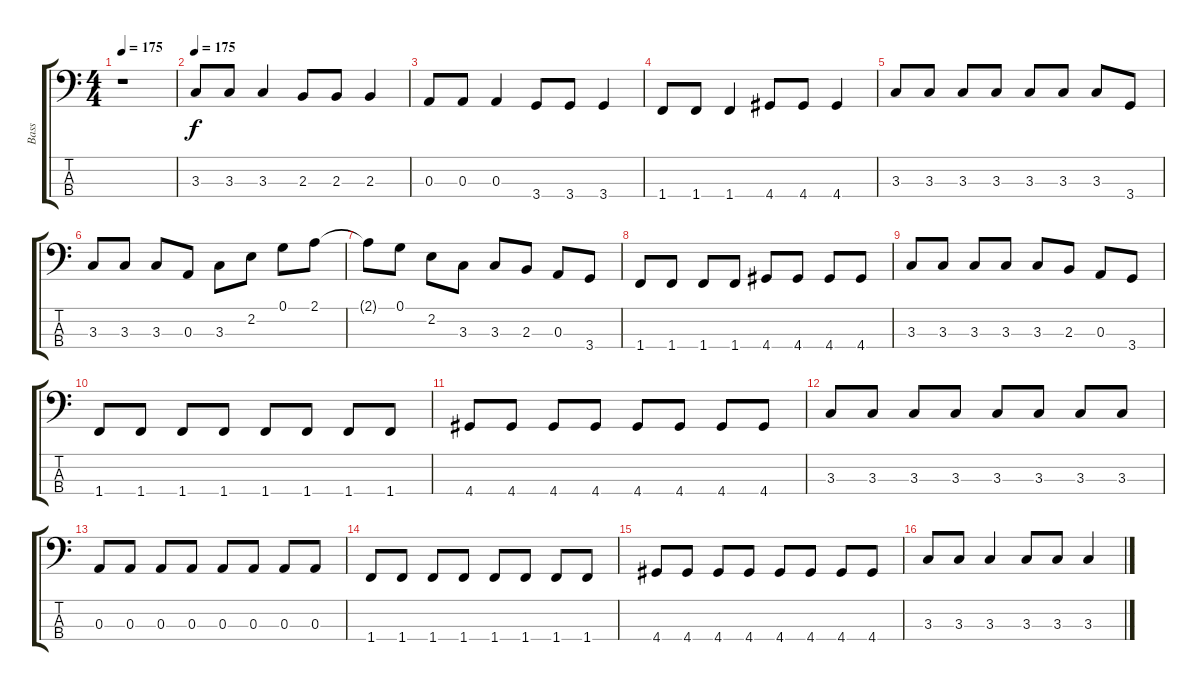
\track ("Bass" "Bass") {instrument electricbasspick}
\staff {score tabs}
\tuning (G2 D2 A1 E1) {hide}
\ts (4 4)
\tempo 175
\clef f4
\ks c
r.1{dy f} |
\tempo 175
3.3.8 3.3.8 3.3.4 2.3.8 2.3.8 2.3.4 |
0.3.8 0.3.8 0.3.4 3.4.8 3.4.8 3.4.4 |
1.4.8 1.4.8 1.4.4 4.4.8 4.4.8 4.4.4 |
3.3.8 3.3.8 3.3.8 3.3.8 3.3.8 3.3.8 3.3.8 3.4.8 |
3.3.8 3.3.8 3.3.8 0.3.8 3.3.8 2.2.8 0.1.8 2.1.8 |
2.1{t}.8 0.1.8 2.2.8 3.3.8 3.3.8 2.3.8 0.3.8 3.4.8 |
1.4.8 1.4.8 1.4.8 1.4.8 4.4.8 4.4.8 4.4.8 4.4.8 |
3.3.8 3.3.8 3.3.8 3.3.8 3.3.8 2.3.8 0.3.8 3.4.8 |
1.4.8 1.4.8 1.4.8 1.4.8 1.4.8 1.4.8 1.4.8 1.4.8 |
4.4.8 4.4.8 4.4.8 4.4.8 4.4.8 4.4.8 4.4.8 4.4.8 |
3.3.8 3.3.8 3.3.8 3.3.8 3.3.8 3.3.8 3.3.8 3.3.8 |
0.3.8 0.3.8 0.3.8 0.3.8 0.3.8 0.3.8 0.3.8 0.3.8 |
1.4.8 1.4.8 1.4.8 1.4.8 1.4.8 1.4.8 1.4.8 1.4.8 |
4.4.8 4.4.8 4.4.8 4.4.8 4.4.8 4.4.8 4.4.8 4.4.8 |
3.3.8 3.3.8 3.3.4 3.3.8 3.3.8 3.3.4
